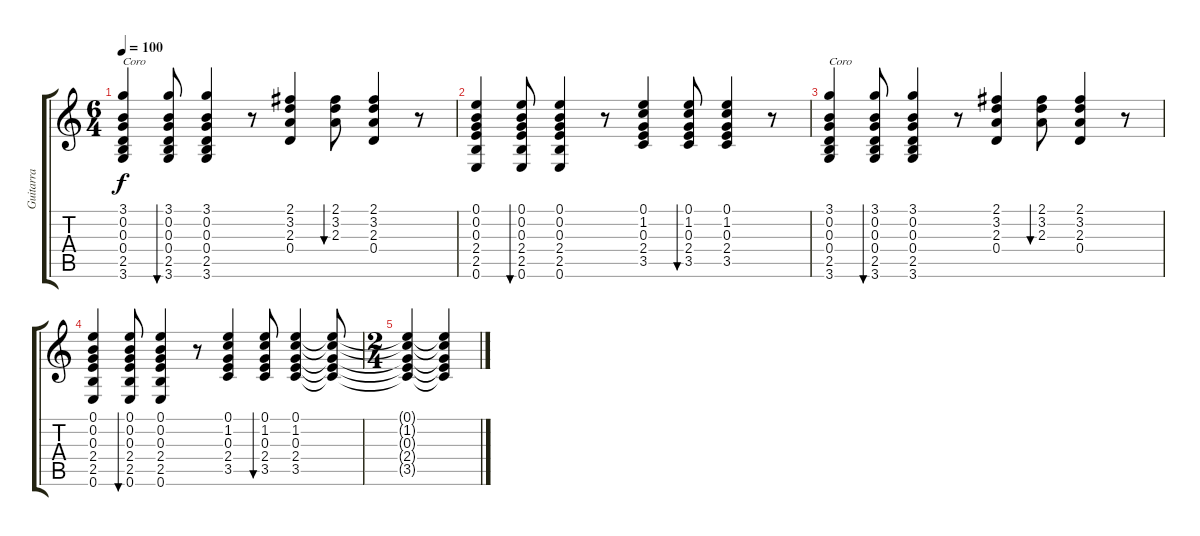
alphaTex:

\track ("Guitarra" "Guitarra") {instrument acousticguitarsteel}
\staff {score tabs}
\tuning (E4 B3 G3 D3 A2 E2) {hide}
\ts (6 4)
\tempo 100
\clef g2
\ks c
(3.1 0.2 0.3 0.4 2.5 3.6).4{txt "Coro" dy f instrument distortionguitar} (3.1 0.2 0.3 0.4 2.5 3.6).8{bu 60} (3.1 0.2 0.3 0.4 2.5 3.6).4 r.8 (2.1 3.2 2.3 0.4).4 (2.1 3.2 2.3).8{bu 60} (2.1 3.2 2.3 0.4).4 r.8 |
(0.1 0.2 0.3 2.4 2.5 0.6).4 (0.1 0.2 0.3 2.4 2.5 0.6).8{bu 60} (0.1 0.2 0.3 2.4 2.5 0.6).4 r.8 (0.1 1.2 0.3 2.4 3.5).4 (0.1 1.2 0.3 2.4 3.5).8{bu 60} (0.1 1.2 0.3 2.4 3.5).4 r.8 |
(3.1 0.2 0.3 0.4 2.5 3.6).4{txt "Coro" instrument distortionguitar} (3.1 0.2 0.3 0.4 2.5 3.6).8{bu 60} (3.1 0.2 0.3 0.4 2.5 3.6).4 r.8 (2.1 3.2 2.3 0.4).4 (2.1 3.2 2.3).8{bu 60} (2.1 3.2 2.3 0.4).4 r.8 |
(0.1 0.2 0.3 2.4 2.5 0.6).4 (0.1 0.2 0.3 2.4 2.5 0.6).8{bu 60} (0.1 0.2 0.3 2.4 2.5 0.6).4 r.8 (0.1 1.2 0.3 2.4 3.5).4 (0.1 1.2 0.3 2.4 3.5).8{bu 60} (0.1 1.2 0.3 2.4 3.5).4 (0.1{t} 1.2{t} 0.3{t} 2.4{t} 3.5{t}).8 |
\ts (2 4)
(0.1{t} 1.2{t} 0.3{t} 2.4{t} 3.5{t}).4 (0.1{t} 1.2{t} 0.3{t} 2.4{t} 3.5{t}).4
